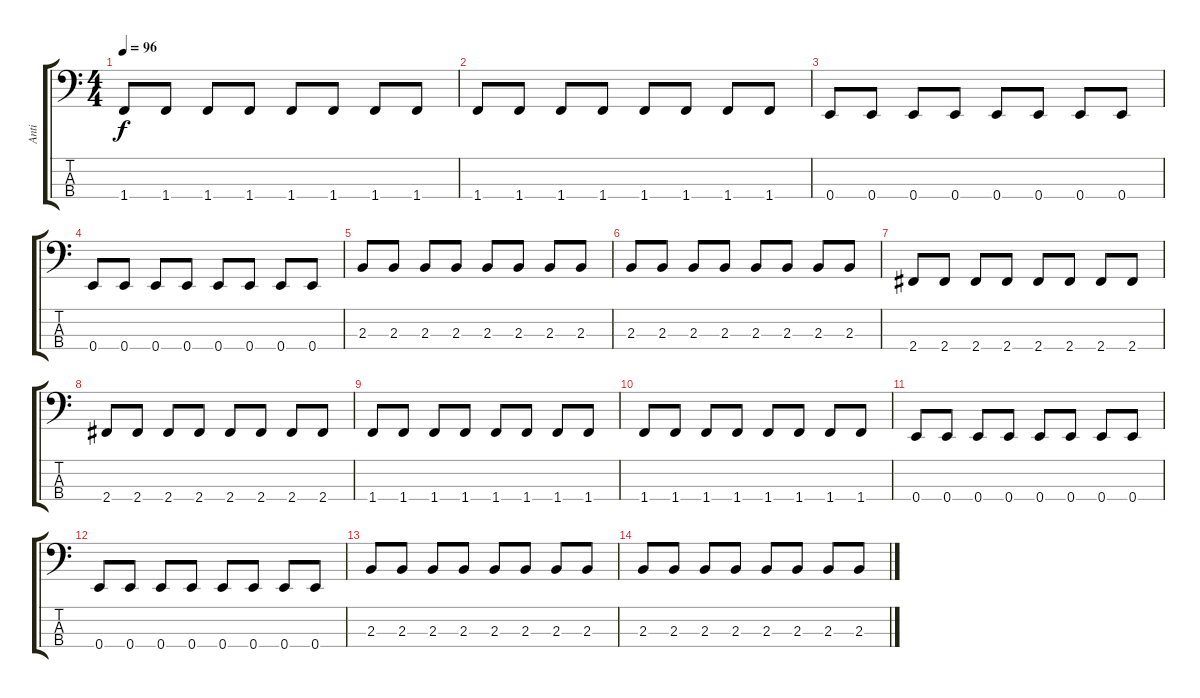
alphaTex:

\track ("Anti" "Anti") {instrument electricbassfinger}
\staff {score tabs}
\tuning (G2 D2 A1 E1) {hide}
\ts (4 4)
\tempo 96
\clef f4
\ks c
1.4.8{dy f} 1.4.8 1.4.8 1.4.8 1.4.8 1.4.8 1.4.8 1.4.8 |
1.4.8 1.4.8 1.4.8 1.4.8 1.4.8 1.4.8 1.4.8 1.4.8 |
0.4.8 0.4.8 0.4.8 0.4.8 0.4.8 0.4.8 0.4.8 0.4.8 |
0.4.8 0.4.8 0.4.8 0.4.8 0.4.8 0.4.8 0.4.8 0.4.8 |
2.3.8 2.3.8 2.3.8 2.3.8 2.3.8 2.3.8 2.3.8 2.3.8 |
2.3.8 2.3.8 2.3.8 2.3.8 2.3.8 2.3.8 2.3.8 2.3.8 |
2.4.8 2.4.8 2.4.8 2.4.8 2.4.8 2.4.8 2.4.8 2.4.8 |
2.4.8 2.4.8 2.4.8 2.4.8 2.4.8 2.4.8 2.4.8 2.4.8 |
1.4.8 1.4.8 1.4.8 1.4.8 1.4.8 1.4.8 1.4.8 1.4.8 |
1.4.8 1.4.8 1.4.8 1.4.8 1.4.8 1.4.8 1.4.8 1.4.8 |
0.4.8 0.4.8 0.4.8 0.4.8 0.4.8 0.4.8 0.4.8 0.4.8 |
0.4.8 0.4.8 0.4.8 0.4.8 0.4.8 0.4.8 0.4.8 0.4.8 |
2.3.8 2.3.8 2.3.8 2.3.8 2.3.8 2.3.8 2.3.8 2.3.8 |
2.3.8 2.3.8 2.3.8 2.3.8 2.3.8 2.3.8 2.3.8 2.3.8
